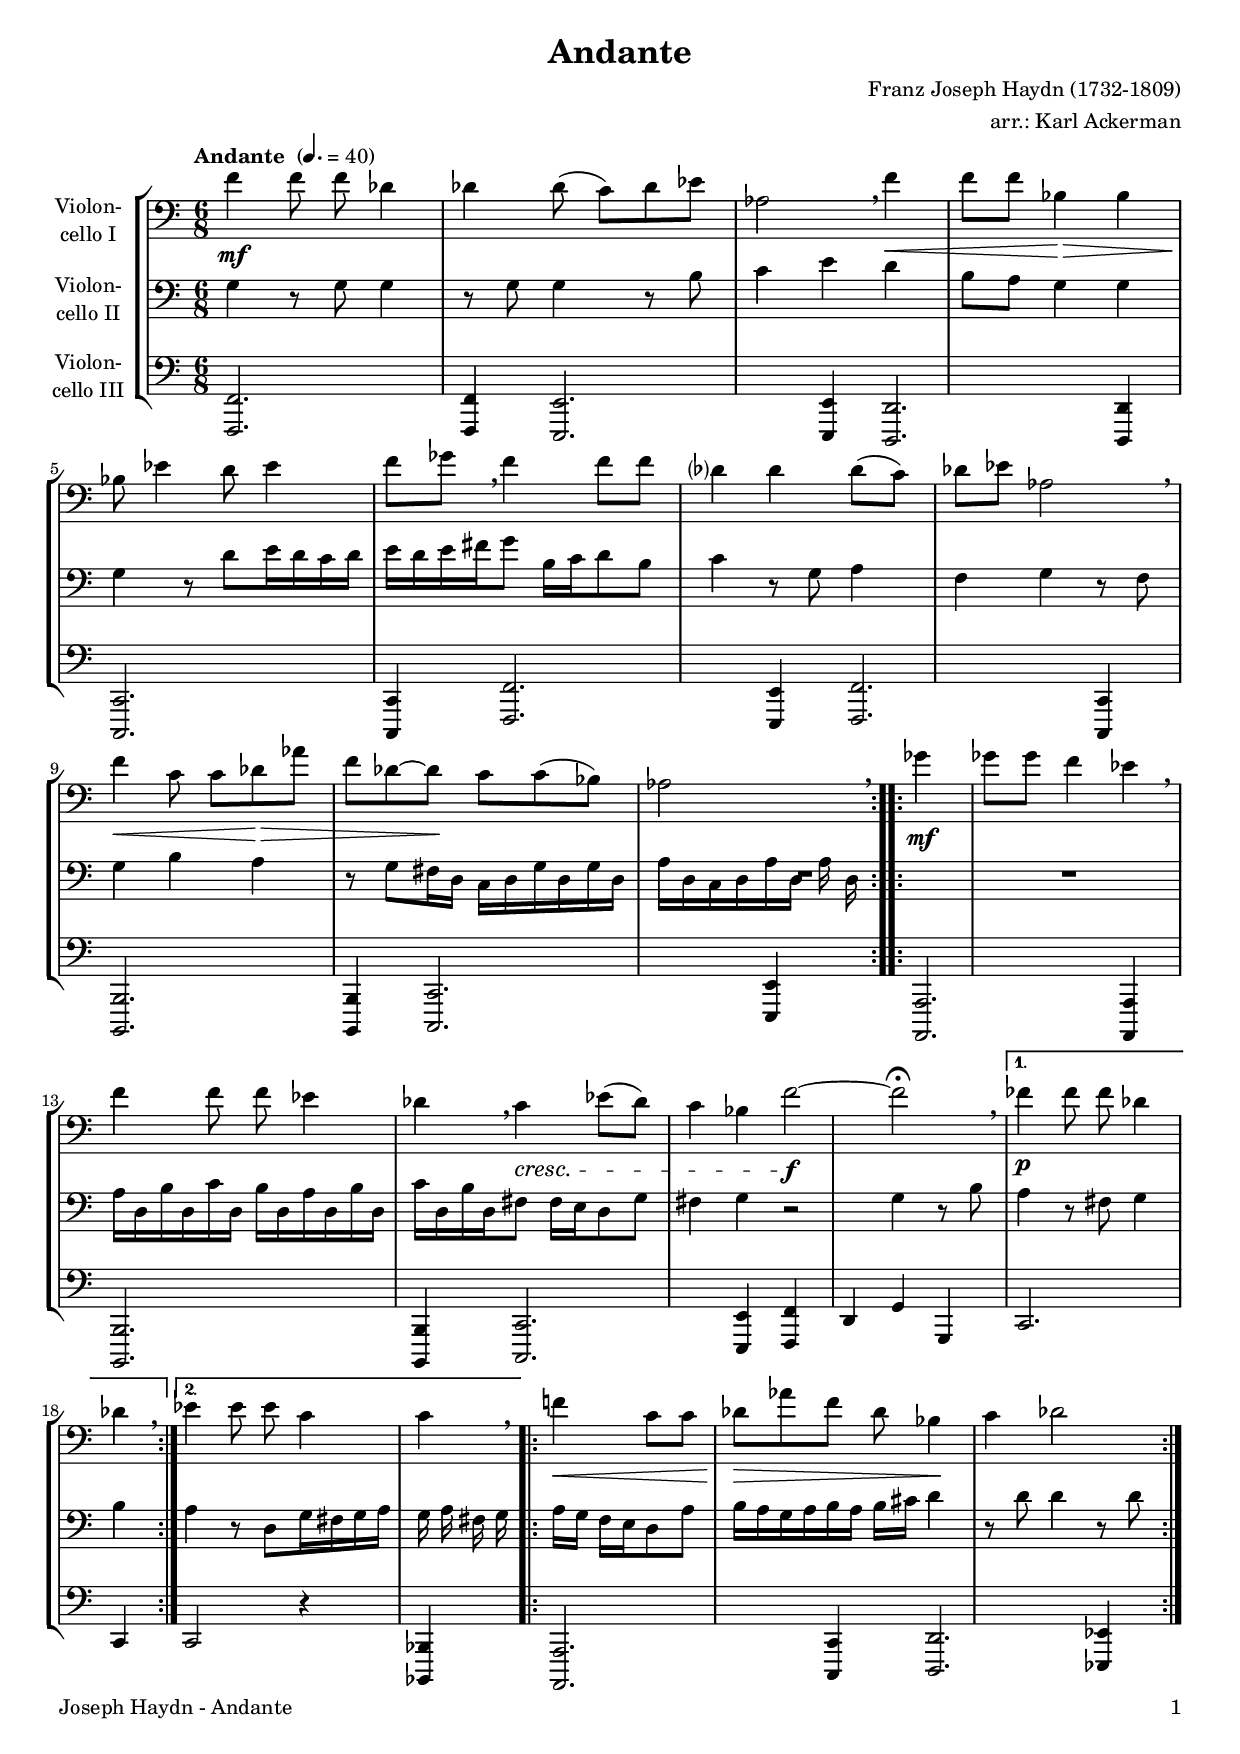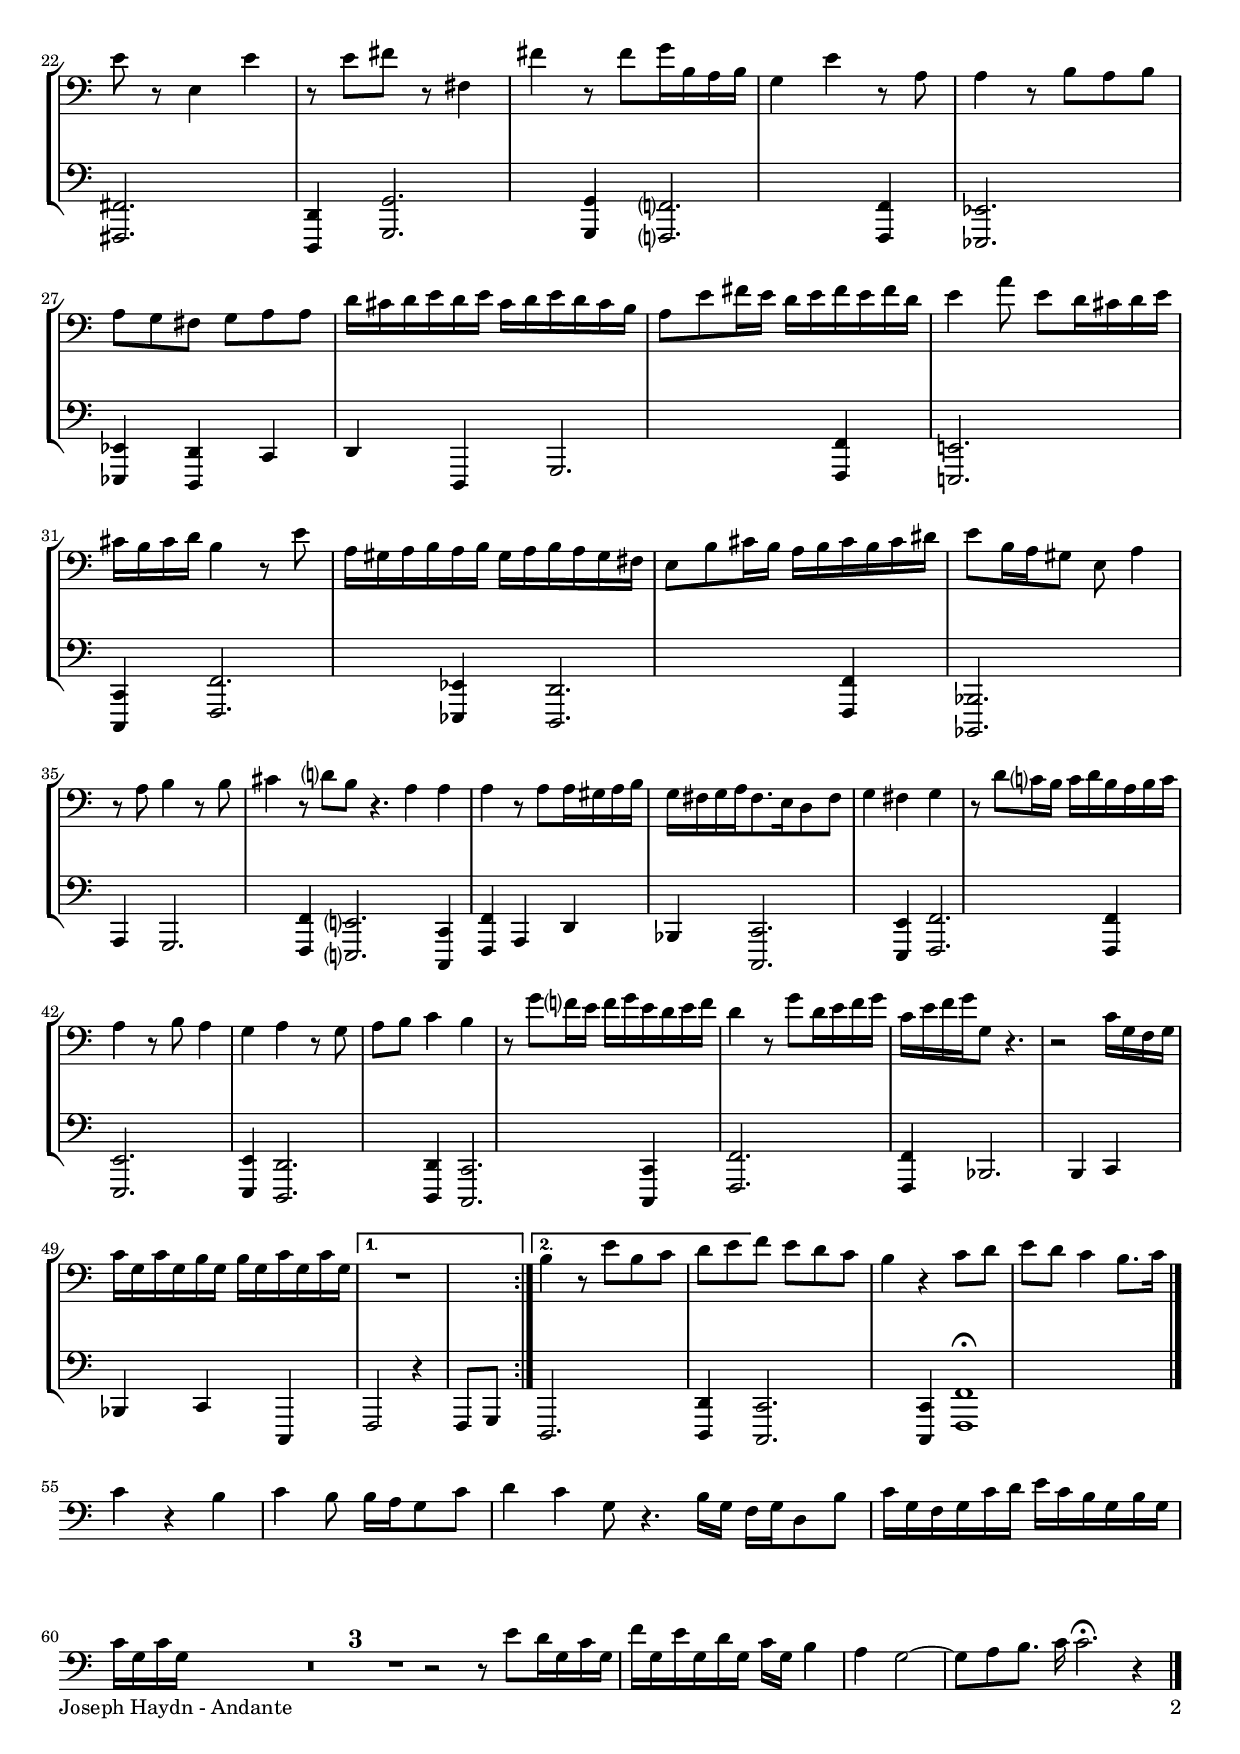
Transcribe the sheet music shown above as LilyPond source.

\version "2.24.1"
\include "deutsch.ly"

#(set-global-staff-size 18)

\header {
  title = "Andante"
  composer = "Franz Joseph Haydn (1732-1809)"
  arranger = "arr.: Karl Ackerman"
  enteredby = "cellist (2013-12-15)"
}

voiceconsts = {
  \key d \major
  \time 6/8
%  \clef "treble"
  \clef "bass"
  \numericTimeSignature
  \compressEmptyMeasures
  \set tupletSpannerDuration = #(ly:make-moment 1 4)
  \tempo "Andante " 4.=40
}

mist = "string ensemble 1"
mivl = "violin"
miba = "cello"
mipz = "pizzicato strings"

atem = \markup \bold \italic "a tempo"
rit  = \markup \bold \italic "rit."

\include "v1.ily"
\include "v2.ily"
\include "v3.ily"

music = \new StaffGroup <<
      \new Staff {
	\set Staff.midiInstrument = \miba
	\set Staff.instrumentName = \markup \center-column { "Violon-" "cello I" }
	\transpose d c, { \va }
      }

      \new Staff {
	\set Staff.midiInstrument = \miba
	\set Staff.instrumentName = \markup \center-column { "Violon-" "cello II" }
	\transpose d c, { \vb }
      }

      \new Staff {
	\set Staff.midiInstrument = \miba
	\set Staff.instrumentName = \markup \center-column { "Violon-" "cello III" }
	\transpose d c, { \vc }
      }
>>

\book {
   \paper {
    print-page-number = ##t
    print-first-page-number = ##t
    ragged-last-bottom = ##f
    oddHeaderMarkup = \markup \null
    evenHeaderMarkup = \markup \null
    oddFooterMarkup = \markup {
      \fill-line {
        \if \should-print-page-number
        "Joseph Haydn - Andante" \fromproperty #'page:page-number-string
      }
    }
    evenFooterMarkup = \oddFooterMarkup
  } \score {
    \music
    \layout {}
  }

  \score {
    \unfoldRepeats \music

    \midi {
      \context {
        \Score
      }
    }
  }
}